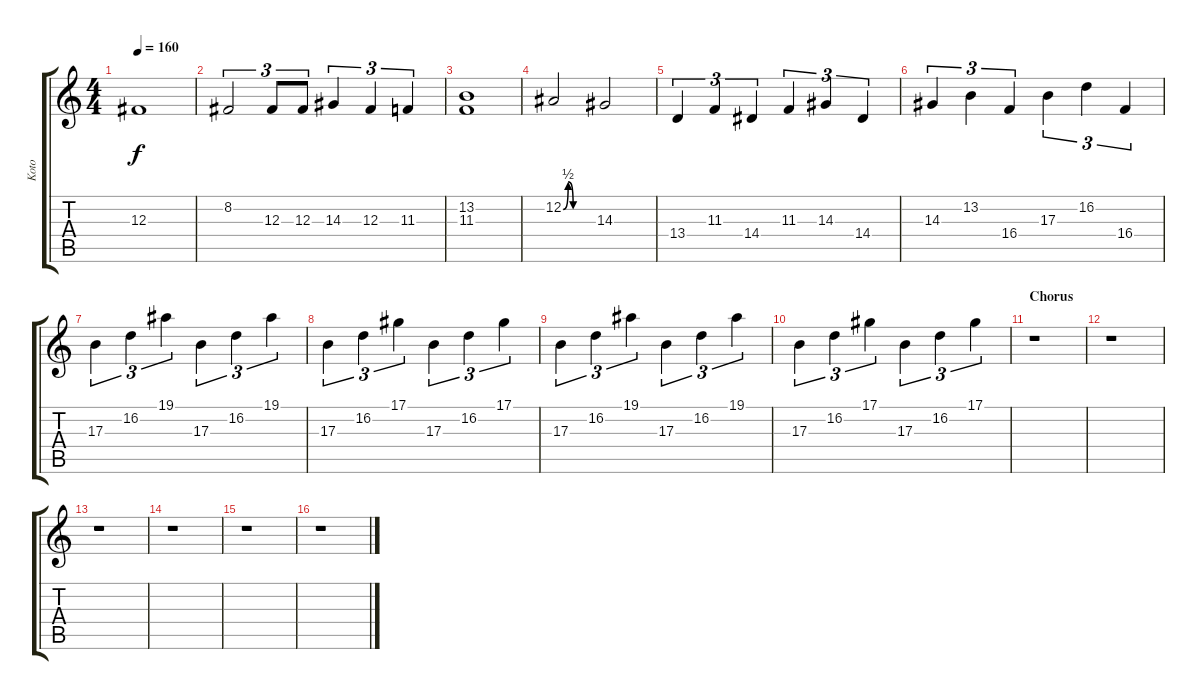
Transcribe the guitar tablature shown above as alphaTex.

\track ("Koto" "Koto") {instrument koto}
\staff {score tabs}
\tuning (Eb4 Bb3 Gb3 Db3 Ab2 Eb2) {hide}
\ts (4 4)
\tempo 160
\clef g2
\ks c
12.3.1{dy f} |
8.2.2{tu (3 2)} 12.3.8{tu (3 2)} 12.3.8{tu (3 2)} 14.3.4{tu (3 2)} 12.3.4{tu (3 2)} 11.3.4{tu (3 2)} |
(13.2 11.3).1 |
12.2{be (custom 0 0 10 2 20 0 60 0)}.2 14.3.2 |
13.4.4{tu (3 2)} 11.3.4{tu (3 2)} 14.4.4{tu (3 2)} 11.3.4{tu (3 2)} 14.3.4{tu (3 2)} 14.4.4{tu (3 2)} |
14.3.4{tu (3 2)} 13.2.4{tu (3 2)} 16.4.4{tu (3 2)} 17.3.4{tu (3 2)} 16.2.4{tu (3 2)} 16.4.4{tu (3 2)} |
17.3.4{tu (3 2)} 16.2.4{tu (3 2)} 19.1.4{tu (3 2)} 17.3.4{tu (3 2)} 16.2.4{tu (3 2)} 19.1.4{tu (3 2)} |
17.3.4{tu (3 2)} 16.2.4{tu (3 2)} 17.1.4{tu (3 2)} 17.3.4{tu (3 2)} 16.2.4{tu (3 2)} 17.1.4{tu (3 2)} |
17.3.4{tu (3 2)} 16.2.4{tu (3 2)} 19.1.4{tu (3 2)} 17.3.4{tu (3 2)} 16.2.4{tu (3 2)} 19.1.4{tu (3 2)} |
17.3.4{tu (3 2)} 16.2.4{tu (3 2)} 17.1.4{tu (3 2)} 17.3.4{tu (3 2)} 16.2.4{tu (3 2)} 17.1.4{tu (3 2)} |
\section ("" "Chorus")
r.1 |
r.1 |
r.1 |
r.1 |
r.1 |
r.1
